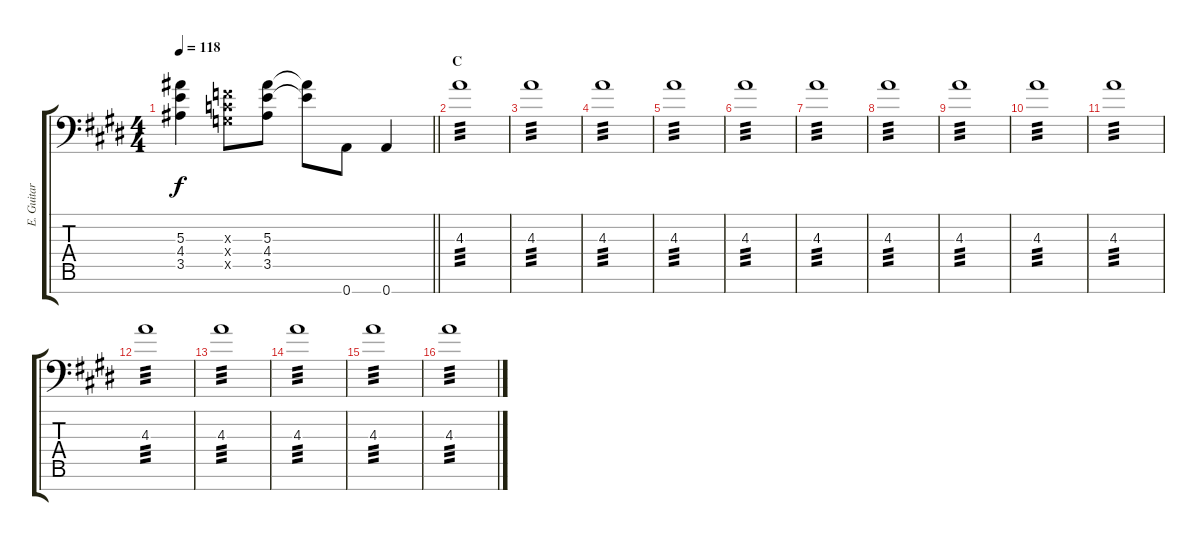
\track ("E. Guitar I" "E. Guitar ") {instrument overdrivenguitar}
\staff {score tabs}
\tuning (D4 A3 F3 C3 G2 D2 A1) {hide}
\ts (4 4)
\tempo 118
\clef f4
\barLineRight lightlight
\ks e
(5.3 4.4 3.5).4{dy f} (0.3{x} 0.4{x} 0.5{x}).8 (5.3 4.4 3.5).8 (5.3{t} 4.4{t}).8 0.7.8 0.7.4 |
\section ("" "C")
4.3.1{tp 3} |
4.3.1{tp 3} |
4.3.1{tp 3} |
4.3.1{tp 3} |
4.3.1{tp 3} |
4.3.1{tp 3} |
4.3.1{tp 3} |
4.3.1{tp 3} |
4.3.1{tp 3} |
4.3.1{tp 3} |
4.3.1{tp 3} |
4.3.1{tp 3} |
4.3.1{tp 3} |
4.3.1{tp 3} |
4.3.1{tp 3}
